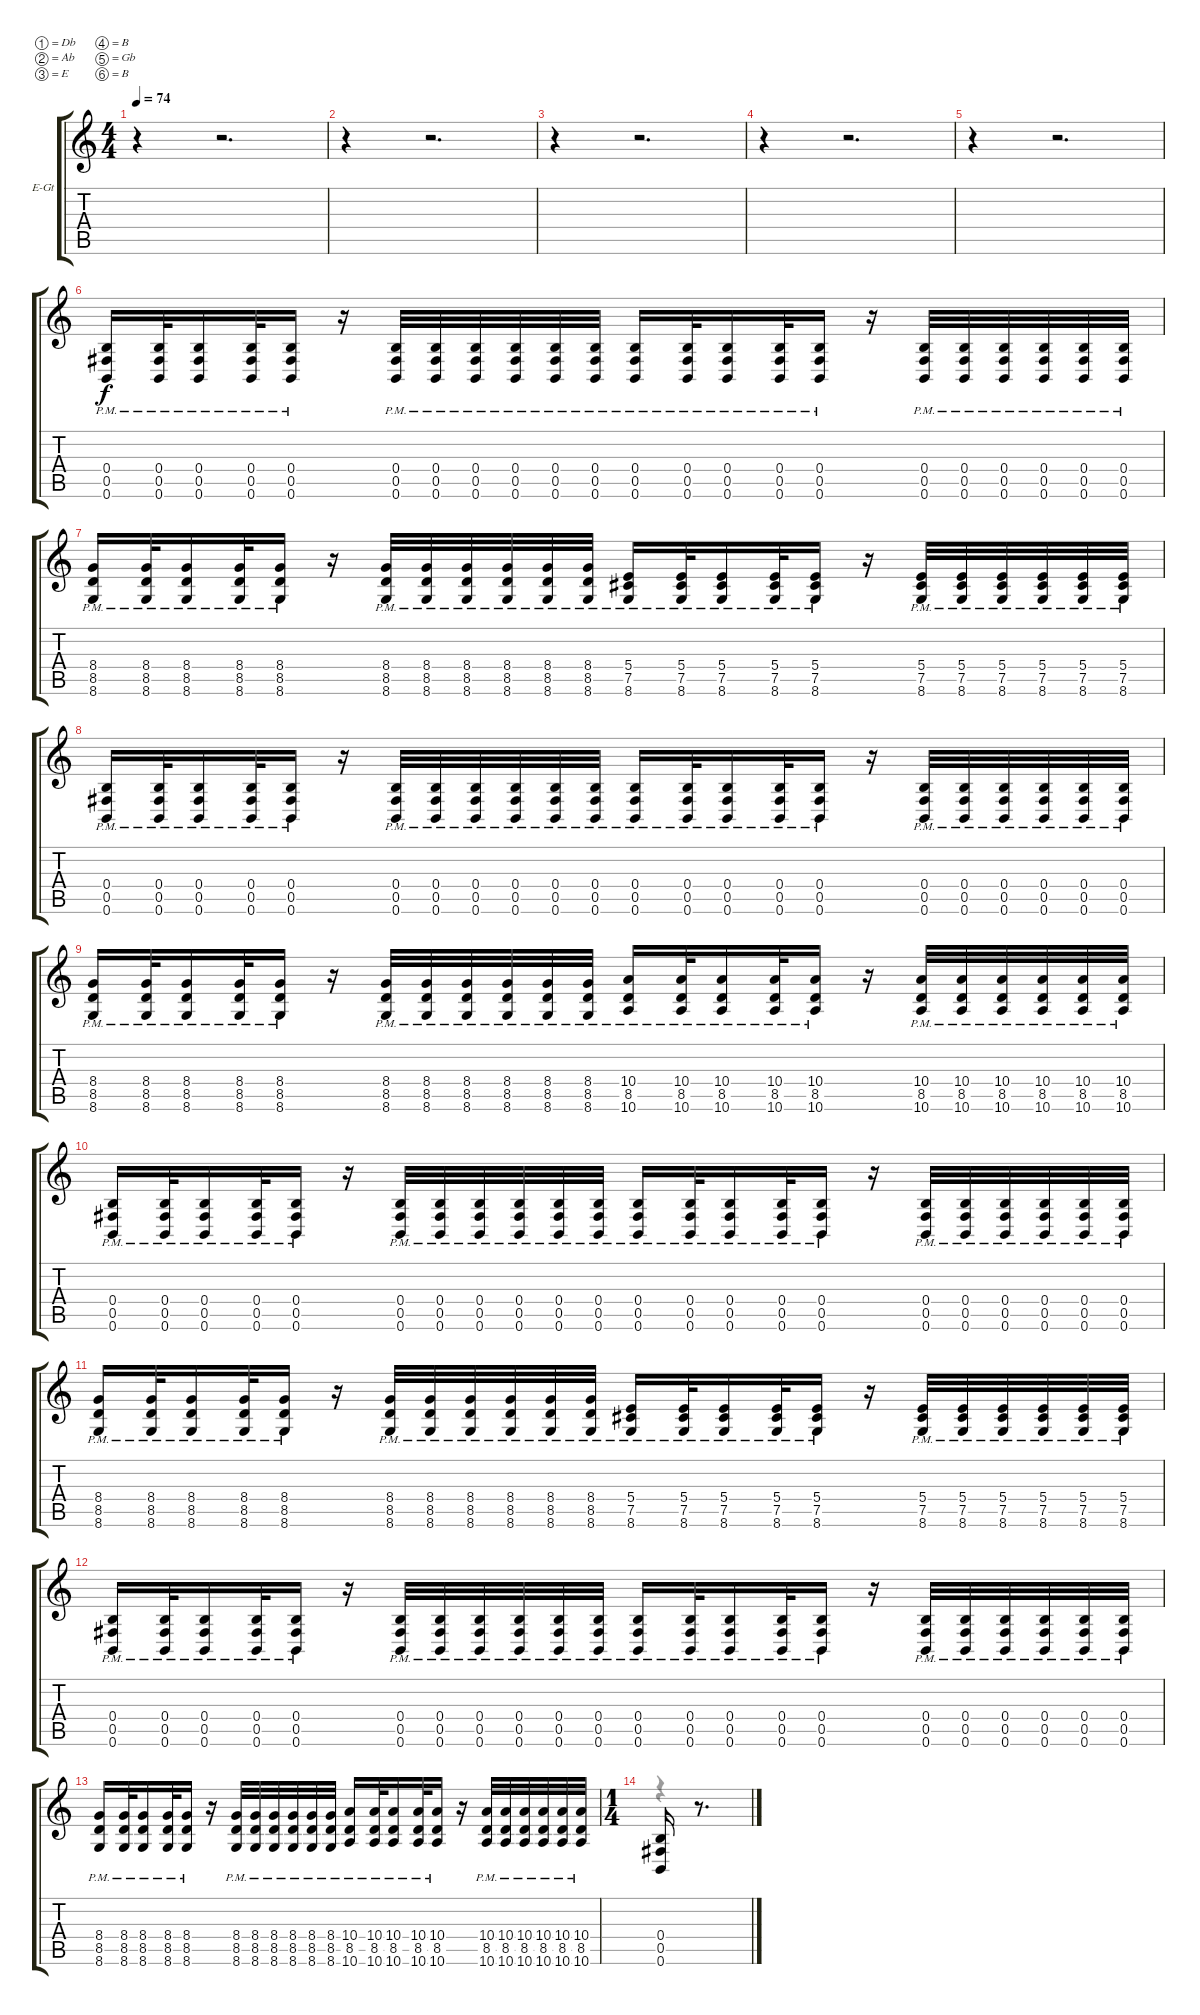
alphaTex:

\bracketExtendMode groupsimilarinstruments
\firstSystemTrackNameOrientation horizontal
\otherSystemsTrackNameOrientation horizontal
\track ("Overdubbed Guitar" "E-Gt") {instrument distortionguitar}
\staff {score tabs}
\tuning (Db4 Ab3 E3 B2 Gb2 B1)
\voice
\ts (4 4)
\tempo 74
\clef g2
\ks c
r.4{dy f} r.2{d} |
r.4 r.2{d} |
r.4 r.2{d} |
r.4 r.2{d} |
r.4 r.2{d} |
(0.4{pm} 0.5{pm} 0.6{pm}).16 (0.4{pm} 0.5{pm} 0.6{pm}).32 (0.4{pm} 0.5{pm} 0.6{pm}).16 (0.4{pm} 0.5{pm} 0.6{pm}).32 (0.4{pm} 0.5{pm} 0.6{pm}).16 r.16 (0.4{pm} 0.5{pm} 0.6{pm}).32 (0.4{pm} 0.5{pm} 0.6{pm}).32 (0.4{pm} 0.5{pm} 0.6{pm}).32 (0.4{pm} 0.5{pm} 0.6{pm}).32 (0.4{pm} 0.5{pm} 0.6{pm}).32 (0.4{pm} 0.5{pm} 0.6{pm}).32 (0.4{pm} 0.5{pm} 0.6{pm}).16 (0.4{pm} 0.5{pm} 0.6{pm}).32 (0.4{pm} 0.5{pm} 0.6{pm}).16 (0.4{pm} 0.5{pm} 0.6{pm}).32 (0.4{pm} 0.5{pm} 0.6{pm}).16 r.16 (0.4{pm} 0.5{pm} 0.6{pm}).32 (0.4{pm} 0.5{pm} 0.6{pm}).32 (0.4{pm} 0.5{pm} 0.6{pm}).32 (0.4{pm} 0.5{pm} 0.6{pm}).32 (0.4{pm} 0.5{pm} 0.6{pm}).32 (0.4{pm} 0.5{pm} 0.6{pm}).32 |
(8.4{pm} 8.5{pm} 8.6{pm}).16 (8.4{pm} 8.5{pm} 8.6{pm}).32 (8.4{pm} 8.5{pm} 8.6{pm}).16 (8.4{pm} 8.5{pm} 8.6{pm}).32 (8.4{pm} 8.5{pm} 8.6{pm}).16 r.16 (8.4{pm} 8.5{pm} 8.6{pm}).32 (8.4{pm} 8.5{pm} 8.6{pm}).32 (8.4{pm} 8.5{pm} 8.6{pm}).32 (8.4{pm} 8.5{pm} 8.6{pm}).32 (8.4{pm} 8.5{pm} 8.6{pm}).32 (8.4{pm} 8.5{pm} 8.6{pm}).32 (5.4{pm} 7.5{pm} 8.6{pm}).16 (5.4{pm} 7.5{pm} 8.6{pm}).32 (5.4{pm} 7.5{pm} 8.6{pm}).16 (5.4{pm} 7.5{pm} 8.6{pm}).32 (5.4{pm} 7.5{pm} 8.6{pm}).16 r.16 (5.4{pm} 7.5{pm} 8.6{pm}).32 (5.4{pm} 7.5{pm} 8.6{pm}).32 (5.4{pm} 7.5{pm} 8.6{pm}).32 (5.4{pm} 7.5{pm} 8.6{pm}).32 (5.4{pm} 7.5{pm} 8.6{pm}).32 (5.4{pm} 7.5{pm} 8.6{pm}).32 |
(0.4{pm} 0.5{pm} 0.6{pm}).16 (0.4{pm} 0.5{pm} 0.6{pm}).32 (0.4{pm} 0.5{pm} 0.6{pm}).16 (0.4{pm} 0.5{pm} 0.6{pm}).32 (0.4{pm} 0.5{pm} 0.6{pm}).16 r.16 (0.4{pm} 0.5{pm} 0.6{pm}).32 (0.4{pm} 0.5{pm} 0.6{pm}).32 (0.4{pm} 0.5{pm} 0.6{pm}).32 (0.4{pm} 0.5{pm} 0.6{pm}).32 (0.4{pm} 0.5{pm} 0.6{pm}).32 (0.4{pm} 0.5{pm} 0.6{pm}).32 (0.4{pm} 0.5{pm} 0.6{pm}).16 (0.4{pm} 0.5{pm} 0.6{pm}).32 (0.4{pm} 0.5{pm} 0.6{pm}).16 (0.4{pm} 0.5{pm} 0.6{pm}).32 (0.4{pm} 0.5{pm} 0.6{pm}).16 r.16 (0.4{pm} 0.5{pm} 0.6{pm}).32 (0.4{pm} 0.5{pm} 0.6{pm}).32 (0.4{pm} 0.5{pm} 0.6{pm}).32 (0.4{pm} 0.5{pm} 0.6{pm}).32 (0.4{pm} 0.5{pm} 0.6{pm}).32 (0.4{pm} 0.5{pm} 0.6{pm}).32 |
(8.4{pm} 8.5{pm} 8.6{pm}).16 (8.4{pm} 8.5{pm} 8.6{pm}).32 (8.4{pm} 8.5{pm} 8.6{pm}).16 (8.4{pm} 8.5{pm} 8.6{pm}).32 (8.4{pm} 8.5{pm} 8.6{pm}).16 r.16 (8.4{pm} 8.5{pm} 8.6{pm}).32 (8.4{pm} 8.5{pm} 8.6{pm}).32 (8.4{pm} 8.5{pm} 8.6{pm}).32 (8.4{pm} 8.5{pm} 8.6{pm}).32 (8.4{pm} 8.5{pm} 8.6{pm}).32 (8.4{pm} 8.5{pm} 8.6{pm}).32 (10.4{pm} 8.5{pm} 10.6{pm}).16 (10.4{pm} 8.5{pm} 10.6{pm}).32 (10.4{pm} 8.5{pm} 10.6{pm}).16 (10.4{pm} 8.5{pm} 10.6{pm}).32 (10.4{pm} 8.5{pm} 10.6{pm}).16 r.16 (10.4{pm} 8.5{pm} 10.6{pm}).32 (10.4{pm} 8.5{pm} 10.6{pm}).32 (10.4{pm} 8.5{pm} 10.6{pm}).32 (10.4{pm} 8.5{pm} 10.6{pm}).32 (10.4{pm} 8.5{pm} 10.6{pm}).32 (10.4{pm} 8.5{pm} 10.6{pm}).32 |
(0.4{pm} 0.5{pm} 0.6{pm}).16 (0.4{pm} 0.5{pm} 0.6{pm}).32 (0.4{pm} 0.5{pm} 0.6{pm}).16 (0.4{pm} 0.5{pm} 0.6{pm}).32 (0.4{pm} 0.5{pm} 0.6{pm}).16 r.16 (0.4{pm} 0.5{pm} 0.6{pm}).32 (0.4{pm} 0.5{pm} 0.6{pm}).32 (0.4{pm} 0.5{pm} 0.6{pm}).32 (0.4{pm} 0.5{pm} 0.6{pm}).32 (0.4{pm} 0.5{pm} 0.6{pm}).32 (0.4{pm} 0.5{pm} 0.6{pm}).32 (0.4{pm} 0.5{pm} 0.6{pm}).16 (0.4{pm} 0.5{pm} 0.6{pm}).32 (0.4{pm} 0.5{pm} 0.6{pm}).16 (0.4{pm} 0.5{pm} 0.6{pm}).32 (0.4{pm} 0.5{pm} 0.6{pm}).16 r.16 (0.4{pm} 0.5{pm} 0.6{pm}).32 (0.4{pm} 0.5{pm} 0.6{pm}).32 (0.4{pm} 0.5{pm} 0.6{pm}).32 (0.4{pm} 0.5{pm} 0.6{pm}).32 (0.4{pm} 0.5{pm} 0.6{pm}).32 (0.4{pm} 0.5{pm} 0.6{pm}).32 |
(8.4{pm} 8.5{pm} 8.6{pm}).16 (8.4{pm} 8.5{pm} 8.6{pm}).32 (8.4{pm} 8.5{pm} 8.6{pm}).16 (8.4{pm} 8.5{pm} 8.6{pm}).32 (8.4{pm} 8.5{pm} 8.6{pm}).16 r.16 (8.4{pm} 8.5{pm} 8.6{pm}).32 (8.4{pm} 8.5{pm} 8.6{pm}).32 (8.4{pm} 8.5{pm} 8.6{pm}).32 (8.4{pm} 8.5{pm} 8.6{pm}).32 (8.4{pm} 8.5{pm} 8.6{pm}).32 (8.4{pm} 8.5{pm} 8.6{pm}).32 (5.4{pm} 7.5{pm} 8.6{pm}).16 (5.4{pm} 7.5{pm} 8.6{pm}).32 (5.4{pm} 7.5{pm} 8.6{pm}).16 (5.4{pm} 7.5{pm} 8.6{pm}).32 (5.4{pm} 7.5{pm} 8.6{pm}).16 r.16 (5.4{pm} 7.5{pm} 8.6{pm}).32 (5.4{pm} 7.5{pm} 8.6{pm}).32 (5.4{pm} 7.5{pm} 8.6{pm}).32 (5.4{pm} 7.5{pm} 8.6{pm}).32 (5.4{pm} 7.5{pm} 8.6{pm}).32 (5.4{pm} 7.5{pm} 8.6{pm}).32 |
(0.4{pm} 0.5{pm} 0.6{pm}).16 (0.4{pm} 0.5{pm} 0.6{pm}).32 (0.4{pm} 0.5{pm} 0.6{pm}).16 (0.4{pm} 0.5{pm} 0.6{pm}).32 (0.4{pm} 0.5{pm} 0.6{pm}).16 r.16 (0.4{pm} 0.5{pm} 0.6{pm}).32 (0.4{pm} 0.5{pm} 0.6{pm}).32 (0.4{pm} 0.5{pm} 0.6{pm}).32 (0.4{pm} 0.5{pm} 0.6{pm}).32 (0.4{pm} 0.5{pm} 0.6{pm}).32 (0.4{pm} 0.5{pm} 0.6{pm}).32 (0.4{pm} 0.5{pm} 0.6{pm}).16 (0.4{pm} 0.5{pm} 0.6{pm}).32 (0.4{pm} 0.5{pm} 0.6{pm}).16 (0.4{pm} 0.5{pm} 0.6{pm}).32 (0.4{pm} 0.5{pm} 0.6{pm}).16 r.16 (0.4{pm} 0.5{pm} 0.6{pm}).32 (0.4{pm} 0.5{pm} 0.6{pm}).32 (0.4{pm} 0.5{pm} 0.6{pm}).32 (0.4{pm} 0.5{pm} 0.6{pm}).32 (0.4{pm} 0.5{pm} 0.6{pm}).32 (0.4{pm} 0.5{pm} 0.6{pm}).32 |
(8.4{pm} 8.5{pm} 8.6{pm}).16 (8.4{pm} 8.5{pm} 8.6{pm}).32 (8.4{pm} 8.5{pm} 8.6{pm}).16 (8.4{pm} 8.5{pm} 8.6{pm}).32 (8.4{pm} 8.5{pm} 8.6{pm}).16 r.16 (8.4{pm} 8.5{pm} 8.6{pm}).32 (8.4{pm} 8.5{pm} 8.6{pm}).32 (8.4{pm} 8.5{pm} 8.6{pm}).32 (8.4{pm} 8.5{pm} 8.6{pm}).32 (8.4{pm} 8.5{pm} 8.6{pm}).32 (8.4{pm} 8.5{pm} 8.6{pm}).32 (10.4{pm} 8.5{pm} 10.6{pm}).16 (10.4{pm} 8.5{pm} 10.6{pm}).32 (10.4{pm} 8.5{pm} 10.6{pm}).16 (10.4{pm} 8.5{pm} 10.6{pm}).32 (10.4{pm} 8.5{pm} 10.6{pm}).16 r.16 (10.4{pm} 8.5{pm} 10.6{pm}).32 (10.4{pm} 8.5{pm} 10.6{pm}).32 (10.4{pm} 8.5{pm} 10.6{pm}).32 (10.4{pm} 8.5{pm} 10.6{pm}).32 (10.4{pm} 8.5{pm} 10.6{pm}).32 (10.4{pm} 8.5{pm} 10.6{pm}).32 |
\ts (1 4)
\beaming (8 2)
(0.4 0.5 0.6).16 r.8{d}
\voice
\clef g2
\ottava regular
\simile none
\ks c
|
|
|
|
|
|
|
|
|
|
|
|
|
r.4{dy mf}
